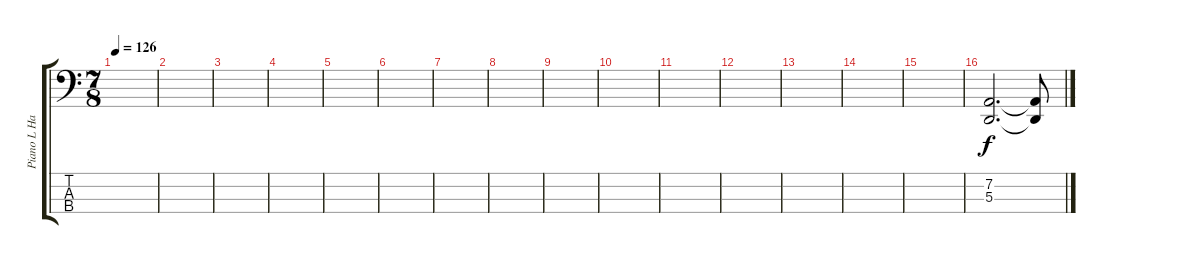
\track ("Piano L Hand" "Piano L Ha") {instrument acousticgrandpiano}
\staff {score tabs}
\tuning (G2 D2 A1 E1) {hide}
\ts (7 8)
\tempo 126
\clef f4
\ks c
|
|
|
|
|
|
|
|
|
|
|
|
|
|
|
(7.2 5.3).2{d} (7.2{t} 5.3{t}).8
